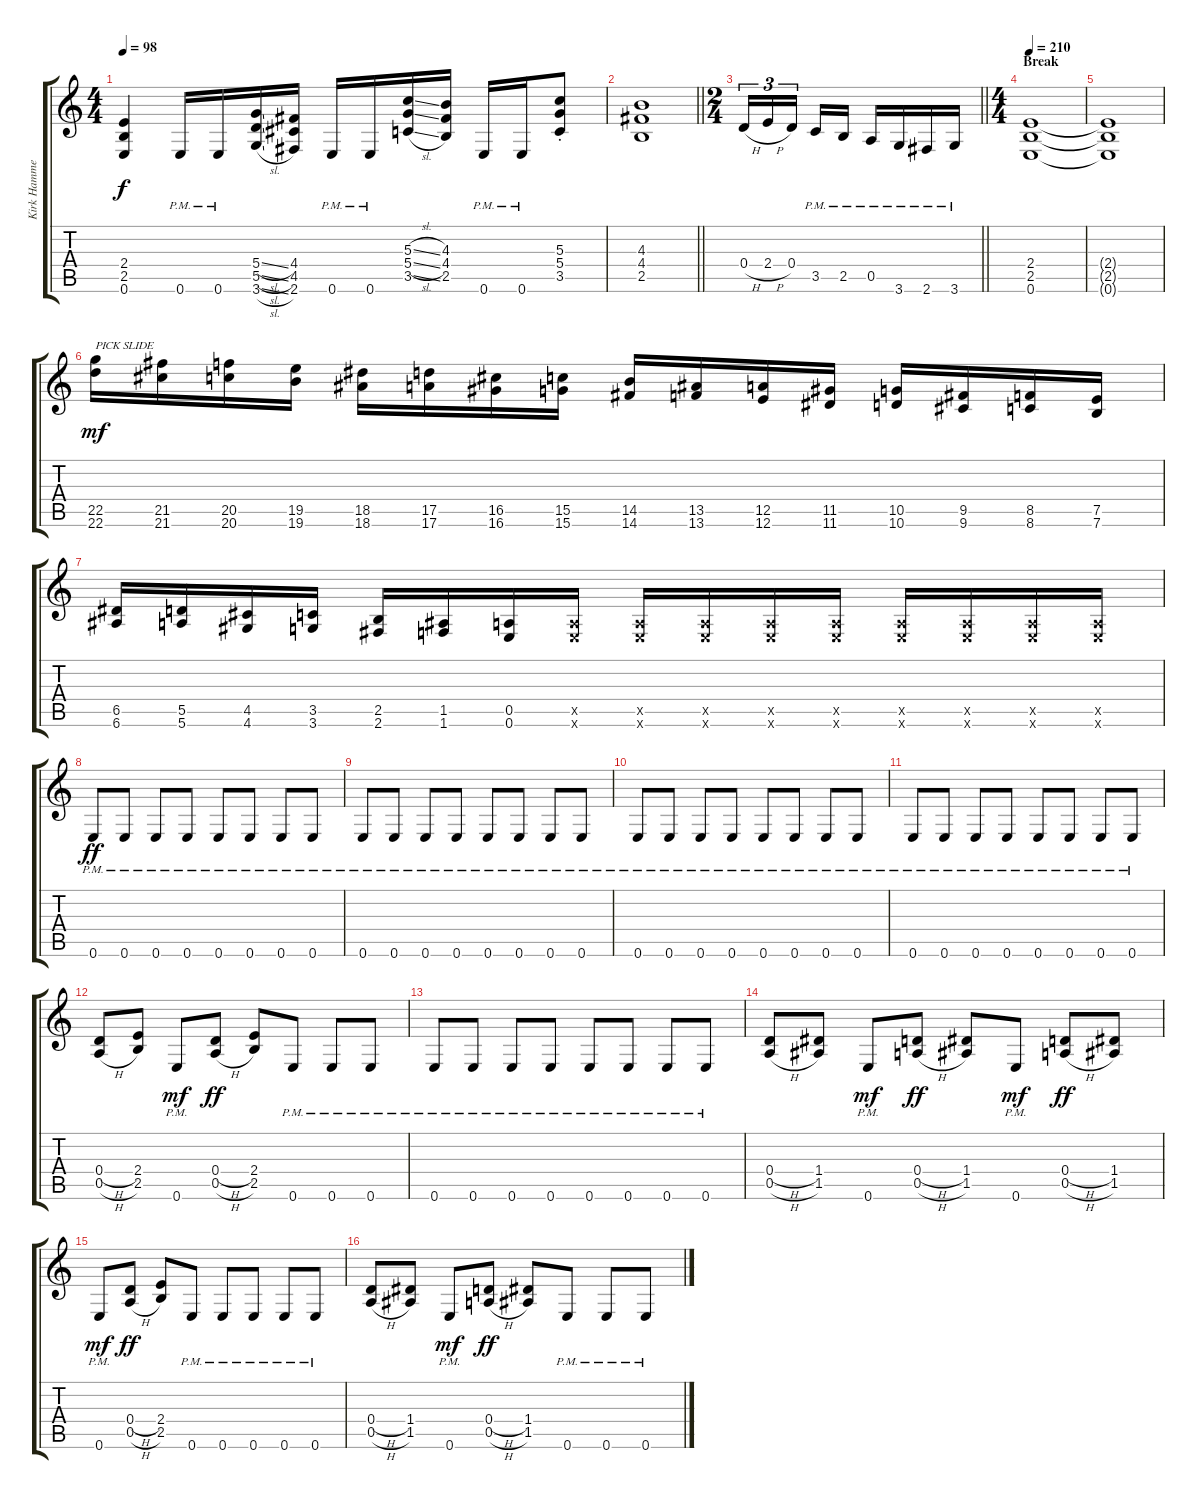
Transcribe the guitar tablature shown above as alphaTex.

\track ("Kirk Hammet" "Kirk Hamme") {instrument electricguitarclean}
\staff {score tabs}
\tuning (E4 B3 G3 D3 A2 E2) {hide}
\ts (4 4)
\tempo 98
\clef g2
\ks c
(2.4 2.5 0.6).4{dy f} 0.6{pm}.16 0.6{pm}.16 (5.4{sl} 5.5{sl} 3.6{sl}).16 (4.4 4.5 2.6).16 0.6{pm}.16 0.6{pm}.16 (5.3{sl} 5.4{sl} 3.5{sl}).16 (4.3 4.4 2.5).16 0.6{pm}.16 0.6{pm}.16 (5.3{st} 5.4{st} 3.5{st}).8 |
\barLineRight lightlight
(4.3 4.4 2.5).1 |
\ts (2 4)
\barLineRight lightlight
0.4{h}.16{tu (3 2)} 2.4{h}.16{tu (3 2)} 0.4.16{tu (3 2) beam splitsecondary} 3.5{pm}.16 2.5{pm}.16 0.5{pm}.16 3.6{pm}.16 2.6{pm}.16 3.6{pm}.16 |
\ts (4 4)
\section ("" "Break")
\tempo 210
(2.4 2.5 0.6).1 |
(2.4{t} 2.5{t} 0.6{t}).1 |
(22.5 22.6).16{txt "PICK SLIDE" dy mf} (21.5 21.6).16 (20.5 20.6).16 (19.5 19.6).16 (18.5 18.6).16 (17.5 17.6).16 (16.5 16.6).16 (15.5 15.6).16 (14.5 14.6).16 (13.5 13.6).16 (12.5 12.6).16 (11.5 11.6).16 (10.5 10.6).16 (9.5 9.6).16 (8.5 8.6).16 (7.5 7.6).16 |
(6.5 6.6).16 (5.5 5.6).16 (4.5 4.6).16 (3.5 3.6).16 (2.5 2.6).16 (1.5 1.6).16 (0.5 0.6).16 (0.5{x} 0.6{x}).16 (0.5{x} 0.6{x}).16 (0.5{x} 0.6{x}).16 (0.5{x} 0.6{x}).16 (0.5{x} 0.6{x}).16 (0.5{x} 0.6{x}).16 (0.5{x} 0.6{x}).16 (0.5{x} 0.6{x}).16 (0.5{x} 0.6{x}).16 |
0.6{pm}.8{dy ff} 0.6{pm}.8 0.6{pm}.8 0.6{pm}.8 0.6{pm}.8 0.6{pm}.8 0.6{pm}.8 0.6{pm}.8 |
0.6{pm}.8 0.6{pm}.8 0.6{pm}.8 0.6{pm}.8 0.6{pm}.8 0.6{pm}.8 0.6{pm}.8 0.6{pm}.8 |
0.6{pm}.8 0.6{pm}.8 0.6{pm}.8 0.6{pm}.8 0.6{pm}.8 0.6{pm}.8 0.6{pm}.8 0.6{pm}.8 |
0.6{pm}.8 0.6{pm}.8 0.6{pm}.8 0.6{pm}.8 0.6{pm}.8 0.6{pm}.8 0.6{pm}.8 0.6{pm}.8 |
(0.4{h} 0.5{h}).8 (2.4 2.5).8 0.6{pm}.8{dy mf} (0.4{h} 0.5{h}).8{dy ff} (2.4 2.5).8 0.6{pm}.8 0.6{pm}.8 0.6{pm}.8 |
0.6{pm}.8 0.6{pm}.8 0.6{pm}.8 0.6{pm}.8 0.6{pm}.8 0.6{pm}.8 0.6{pm}.8 0.6{pm}.8 |
(0.4{h} 0.5{h}).8 (1.4 1.5).8 0.6{pm}.8{dy mf} (0.4{h} 0.5{h}).8{dy ff} (1.4 1.5).8 0.6{pm}.8{dy mf} (0.4{h} 0.5{h}).8{dy ff} (1.4 1.5).8 |
0.6{pm}.8{dy mf} (0.4{h} 0.5{h}).8{dy ff} (2.4 2.5).8 0.6{pm}.8 0.6{pm}.8 0.6{pm}.8 0.6{pm}.8 0.6{pm}.8 |
(0.4{h} 0.5{h}).8 (1.4 1.5).8 0.6{pm}.8{dy mf} (0.4{h} 0.5{h}).8{dy ff} (1.4 1.5).8 0.6{pm}.8 0.6{pm}.8 0.6{pm}.8
